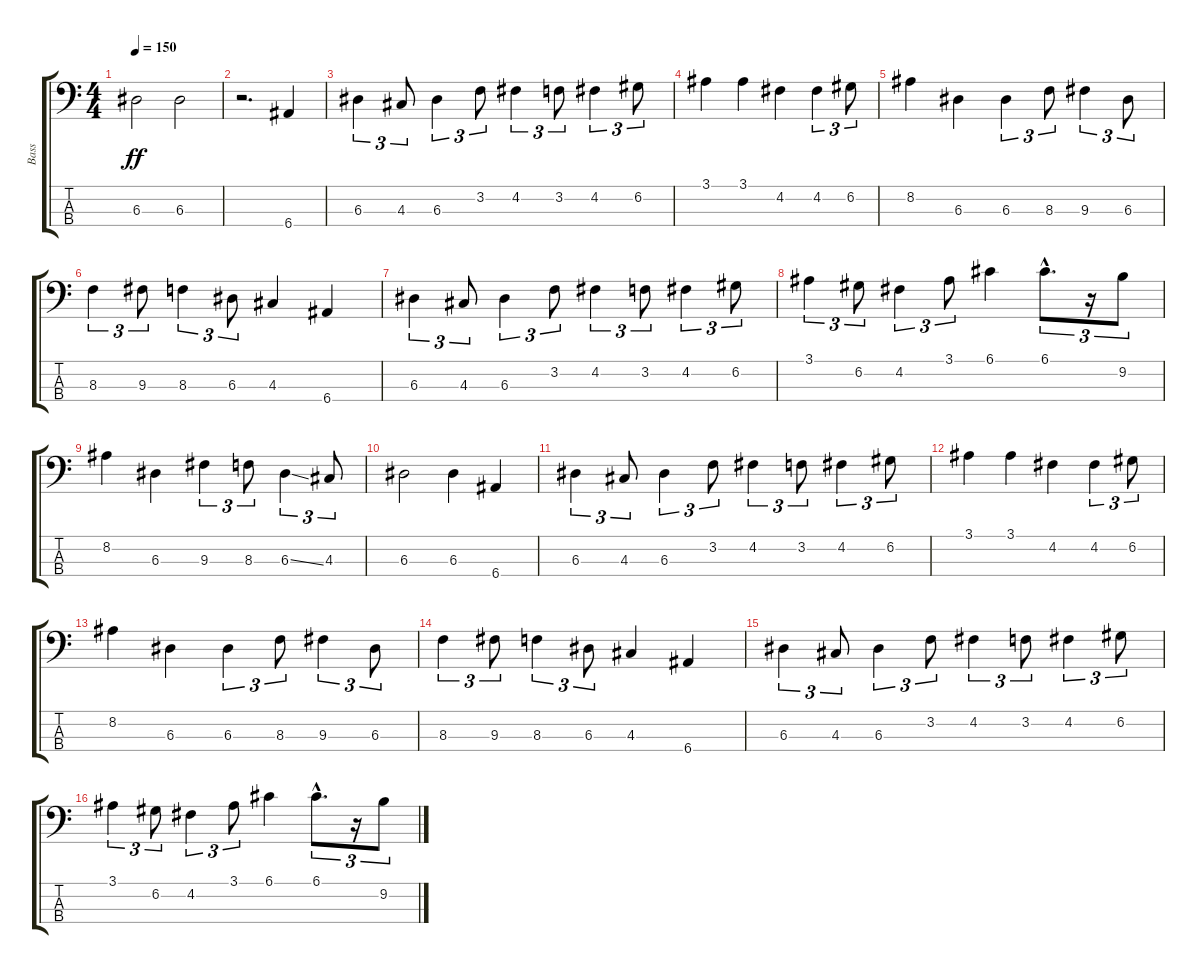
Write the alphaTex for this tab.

\track ("Bass" "Bass") {instrument electricbassfinger}
\staff {score tabs}
\tuning (G2 D2 A1 E1) {hide}
\ts (4 4)
\tempo 150
\clef f4
\ks c
6.3.2{dy ff} 6.3.2 |
r.2{d} 6.4.4 |
6.3.4{tu (3 2)} 4.3.8{tu (3 2)} 6.3.4{tu (3 2)} 3.2.8{tu (3 2)} 4.2.4{tu (3 2)} 3.2.8{tu (3 2)} 4.2.4{tu (3 2)} 6.2.8{tu (3 2)} |
3.1.4 3.1.4 4.2.4 4.2.4{tu (3 2)} 6.2.8{tu (3 2)} |
8.2.4 6.3.4 6.3.4{tu (3 2)} 8.3.8{tu (3 2)} 9.3.4{tu (3 2)} 6.3.8{tu (3 2)} |
8.3.4{tu (3 2)} 9.3.8{tu (3 2)} 8.3.4{tu (3 2)} 6.3.8{tu (3 2)} 4.3.4 6.4.4 |
6.3.4{tu (3 2)} 4.3.8{tu (3 2)} 6.3.4{tu (3 2)} 3.2.8{tu (3 2)} 4.2.4{tu (3 2)} 3.2.8{tu (3 2)} 4.2.4{tu (3 2)} 6.2.8{tu (3 2)} |
3.1.4{tu (3 2)} 6.2.8{tu (3 2)} 4.2.4{tu (3 2)} 3.1.8{tu (3 2)} 6.1.4 6.1{hac}.8{d tu (3 2)} r.16{tu (3 2)} 9.2.8{tu (3 2)} |
8.2.4 6.3.4 9.3.4{tu (3 2)} 8.3.8{tu (3 2)} 6.3{ss}.4{tu (3 2)} 4.3.8{tu (3 2)} |
6.3.2 6.3.4 6.4.4 |
6.3.4{tu (3 2)} 4.3.8{tu (3 2)} 6.3.4{tu (3 2)} 3.2.8{tu (3 2)} 4.2.4{tu (3 2)} 3.2.8{tu (3 2)} 4.2.4{tu (3 2)} 6.2.8{tu (3 2)} |
3.1.4 3.1.4 4.2.4 4.2.4{tu (3 2)} 6.2.8{tu (3 2)} |
8.2.4 6.3.4 6.3.4{tu (3 2)} 8.3.8{tu (3 2)} 9.3.4{tu (3 2)} 6.3.8{tu (3 2)} |
8.3.4{tu (3 2)} 9.3.8{tu (3 2)} 8.3.4{tu (3 2)} 6.3.8{tu (3 2)} 4.3.4 6.4.4 |
6.3.4{tu (3 2)} 4.3.8{tu (3 2)} 6.3.4{tu (3 2)} 3.2.8{tu (3 2)} 4.2.4{tu (3 2)} 3.2.8{tu (3 2)} 4.2.4{tu (3 2)} 6.2.8{tu (3 2)} |
3.1.4{tu (3 2)} 6.2.8{tu (3 2)} 4.2.4{tu (3 2)} 3.1.8{tu (3 2)} 6.1.4 6.1{hac}.8{d tu (3 2)} r.16{tu (3 2)} 9.2.8{tu (3 2)}
